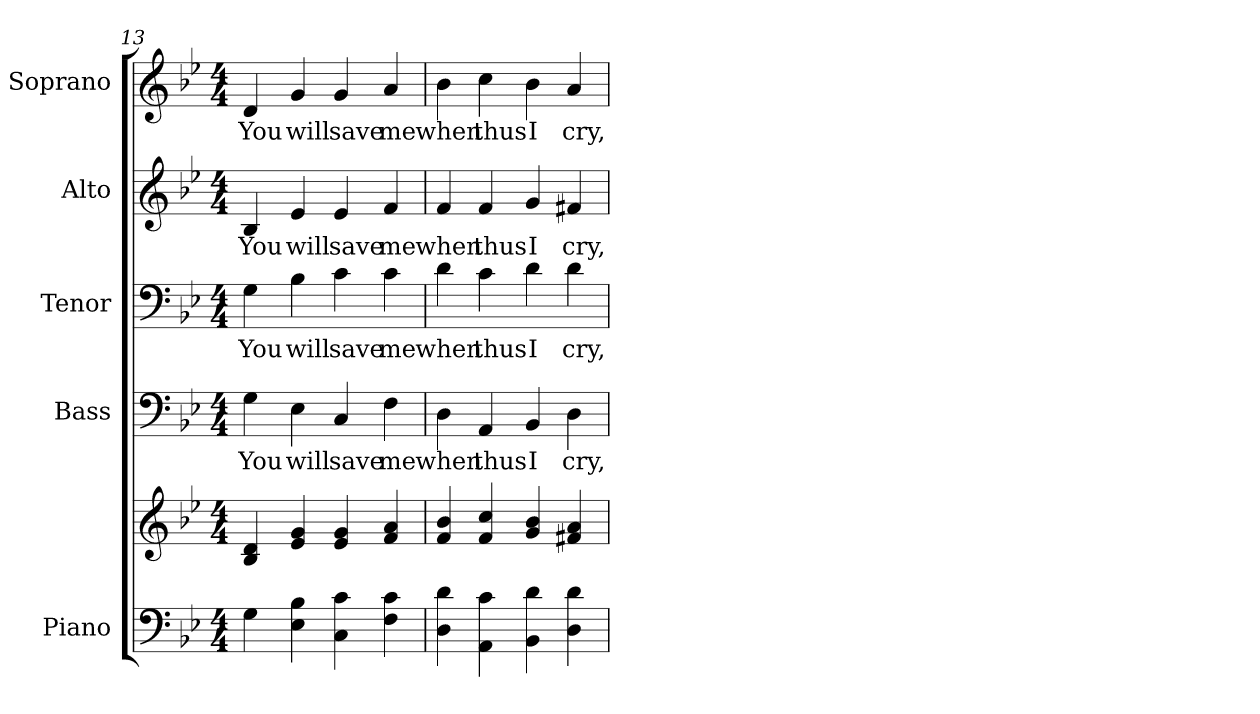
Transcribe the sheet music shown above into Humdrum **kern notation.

**kern	**kern	**kern	**text	**kern	**text	**kern	**text	**kern	**text
*part5	*part5	*part4	*part4	*part3	*part3	*part2	*part2	*part1	*part1
*staff6	*staff5	*staff4	*staff4	*staff3	*staff3	*staff2	*staff2	*staff1	*staff1
*I"Piano	*	*I"Bass	*	*I"Tenor	*	*I"Alto	*	*I"Soprano	*
*I'Pno.	*	*I'B.	*	*I'T.	*	*I'A.	*	*I'S.	*
!!LO:PB:g=z
*clefF4	*clefG2	*clefF4	*	*clefF4	*	*clefG2	*	*clefG2	*
*k[b-e-]	*k[b-e-]	*k[b-e-]	*	*k[b-e-]	*	*k[b-e-]	*	*k[b-e-]	*
*B-:	*B-:	*B-:	*	*B-:	*	*B-:	*	*B-:	*
*M4/4	*M4/4	*M4/4	*	*M4/4	*	*M4/4	*	*M4/4	*
=13	=13	=13	=13	=13	=13	=13	=13	=13	=13
!	!	!	!LO:LY:b:color=#000000	!	!	!	!	!	!
!	!	!	!	!	!LO:LY:b:color=#000000	!	!	!	!
!	!	!	!	!	!	!	!LO:LY:b:color=#000000	!	!
!	!	!	!	!	!	!	!	!	!LO:LY:b:color=#000000
4Gi\	4B-i/ 4di	4Gi\	You	4Gi\	You	4B-i/	You	4di/	You
!	!	!	!LO:LY:b:color=#000000	!	!	!	!	!	!
!	!	!	!	!	!LO:LY:b:color=#000000	!	!	!	!
!	!	!	!	!	!	!	!LO:LY:b:color=#000000	!	!
!	!	!	!	!	!	!	!	!	!LO:LY:b:color=#000000
4E-i\ 4B-i	4e-i/ 4gi	4E-i\	will	4B-i\	will	4e-i/	will	4gi/	will
!	!	!	!LO:LY:b:color=#000000	!	!	!	!	!	!
!	!	!	!	!	!LO:LY:b:color=#000000	!	!	!	!
!	!	!	!	!	!	!	!LO:LY:b:color=#000000	!	!
!	!	!	!	!	!	!	!	!	!LO:LY:b:color=#000000
4Ci\ 4ci	4e-i/ 4gi	4Ci/	save	4ci\	save	4e-i/	save	4gi/	save
!	!	!	!LO:LY:b:color=#000000	!	!	!	!	!	!
!	!	!	!	!	!LO:LY:b:color=#000000	!	!	!	!
!	!	!	!	!	!	!	!LO:LY:b:color=#000000	!	!
!	!	!	!	!	!	!	!	!	!LO:LY:b:color=#000000
4Fi\ 4ci	4fi/ 4ai	4Fi\	me	4ci\	me	4fi/	me	4ai/	me
=14	=14	=14	=14	=14	=14	=14	=14	=14	=14
!	!	!	!LO:LY:b:color=#000000	!	!	!	!	!	!
!	!	!	!	!	!LO:LY:b:color=#000000	!	!	!	!
!	!	!	!	!	!	!	!LO:LY:b:color=#000000	!	!
!	!	!	!	!	!	!	!	!	!LO:LY:b:color=#000000
4Di\ 4di	4fi/ 4b-i	4Di\	when	4di\	when	4fi/	when	4b-i\	when
!	!	!	!LO:LY:b:color=#000000	!	!	!	!	!	!
!	!	!	!	!	!LO:LY:b:color=#000000	!	!	!	!
!	!	!	!	!	!	!	!LO:LY:b:color=#000000	!	!
!	!	!	!	!	!	!	!	!	!LO:LY:b:color=#000000
4AAi\ 4ci	4fi/ 4cci	4AAi/	thus	4ci\	thus	4fi/	thus	4cci\	thus
!	!	!	!LO:LY:b:color=#000000	!	!	!	!	!	!
!	!	!	!	!	!LO:LY:b:color=#000000	!	!	!	!
!	!	!	!	!	!	!	!LO:LY:b:color=#000000	!	!
!	!	!	!	!	!	!	!	!	!LO:LY:b:color=#000000
4BB-i\ 4di	4gi/ 4b-i	4BB-i/	I	4di\	I	4gi/	I	4b-i\	I
!	!	!	!LO:LY:b:color=#000000	!	!	!	!	!	!
!	!	!	!	!	!LO:LY:b:color=#000000	!	!	!	!
!	!	!	!	!	!	!	!LO:LY:b:color=#000000	!	!
!	!	!	!	!	!	!	!	!	!LO:LY:b:color=#000000
4Di\ 4di	4f#Xi/ 4ai	4Di\	cry,	4di\	cry,	4f#Xi/	cry,	4ai/	cry,
=	=	=	=	=	=	=	=	=	=
*-	*-	*-	*-	*-	*-	*-	*-	*-	*-
